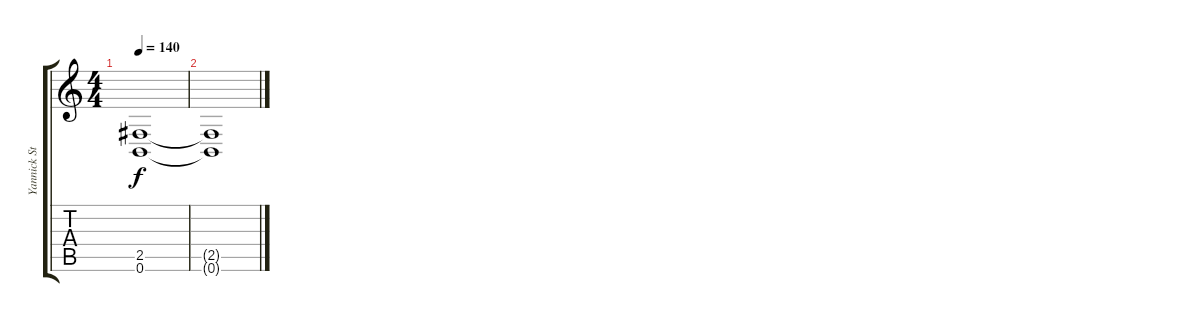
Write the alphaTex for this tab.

\track ("Yannick St-Amand" "Yannick St") {instrument distortionguitar}
\staff {score tabs}
\tuning (B3 Gb3 D3 A2 E2 B1) {hide}
\ts (4 4)
\tempo 140
\clef g2
\ks c
(2.5{t} 0.6{t}).1{dy f} |
(2.5{t} 0.6{t}).1
